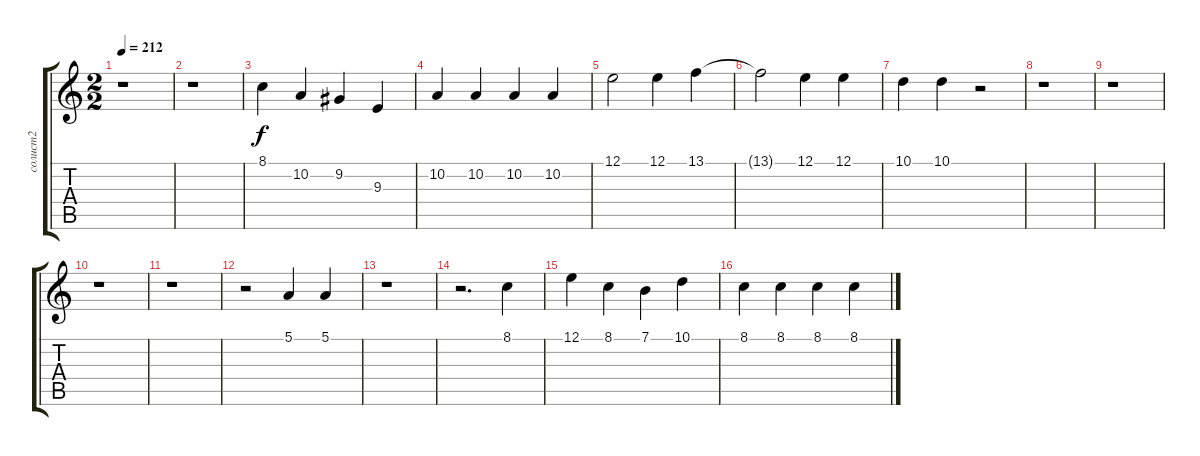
\track ("солист2" "солист2") {instrument acousticgrandpiano}
\staff {score tabs}
\tuning (E4 B3 G3 D3 A2 E2) {hide}
\ts (2 2)
\tempo 212
\clef g2
\ks c
r.1{dy f} |
r.1 |
8.1.4 10.2.4 9.2.4 9.3.4 |
10.2.4 10.2.4 10.2.4 10.2.4 |
12.1.2 12.1.4 13.1.4 |
13.1{t}.2 12.1.4 12.1.4 |
10.1.4 10.1.4 r.2 |
r.1 |
r.1 |
r.1 |
r.1 |
r.2 5.1.4 5.1.4 |
r.1 |
r.2{d} 8.1.4 |
12.1.4 8.1.4 7.1.4 10.1.4 |
8.1.4 8.1.4 8.1.4 8.1.4
